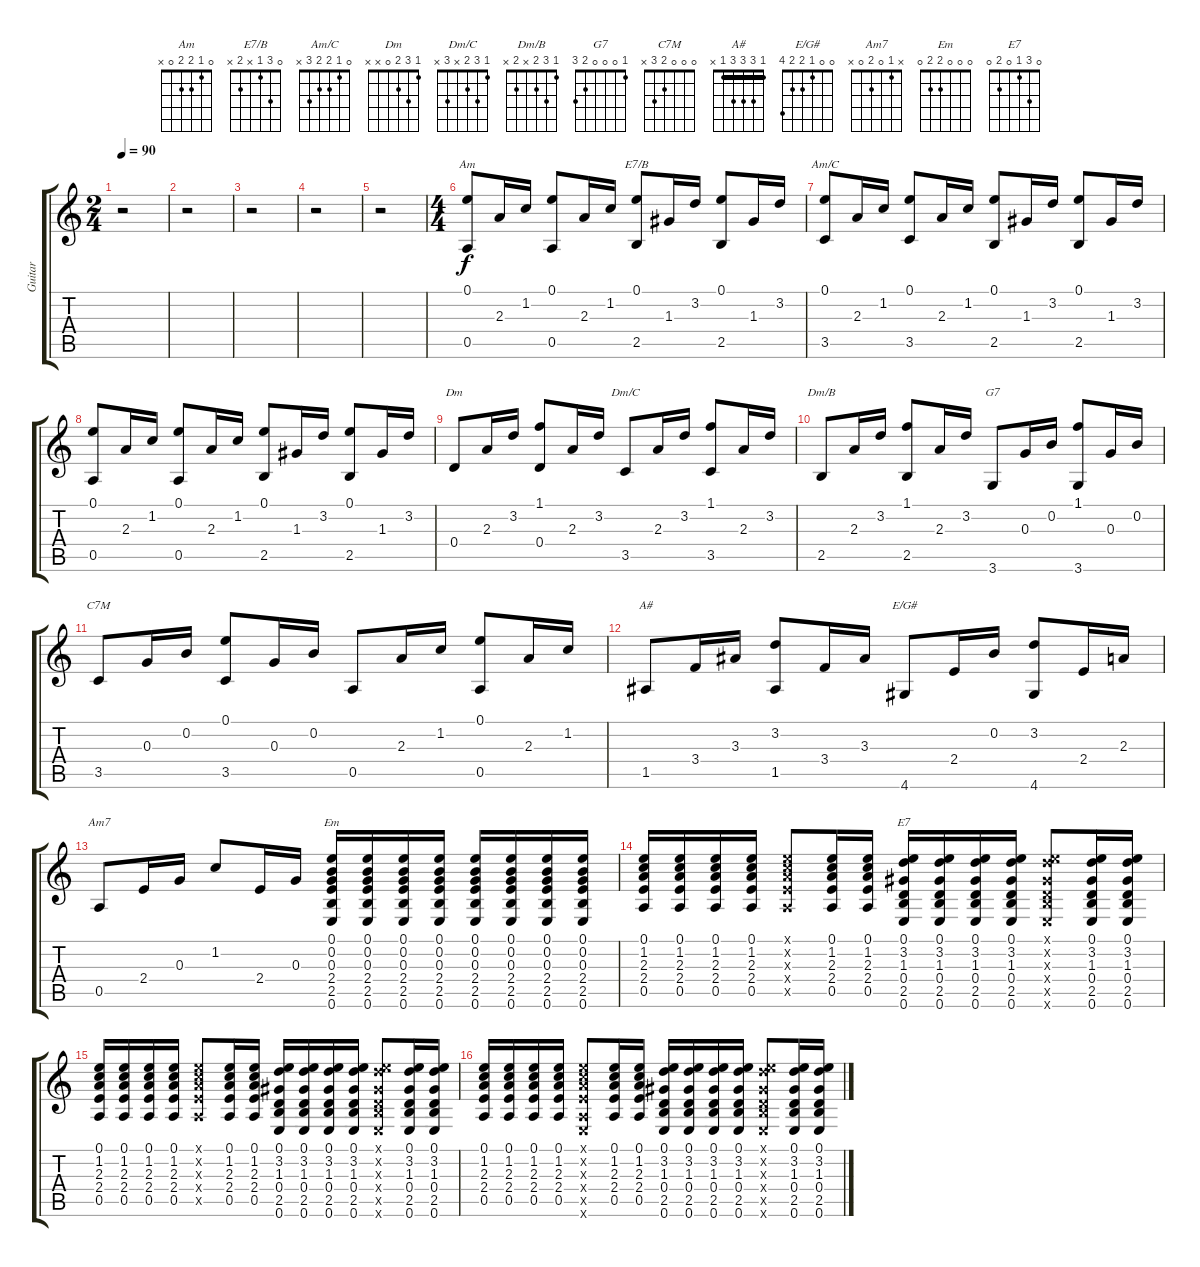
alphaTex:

\track ("Guitar" "Guitar") {instrument acousticguitarnylon}
\staff {score tabs}
\tuning (E4 B3 G3 D3 A2 E2) {hide}
\chord ("Am" 0 1 2 2 0 x)
\chord ("E7/B" 0 3 1 x 2 x)
\chord ("Am/C" 0 1 2 2 3 x)
\chord ("Dm" 1 3 2 0 x x)
\chord ("Dm/C" 1 3 2 x 3 x)
\chord ("Dm/B" 1 3 2 x 2 x)
\chord ("G7" 1 0 0 0 2 3)
\chord ("C7M" 0 0 0 2 3 x)
\chord ("A#" 1 3 3 3 1 x) {barre 1}
\chord ("E/G#" 0 0 1 2 2 4)
\chord ("Am7" x 1 0 2 0 x)
\chord ("Em" 0 0 0 2 2 0)
\chord ("E7" 0 3 1 0 2 0)
\ts (2 4)
\tempo 90
\clef g2
\ks c
r.2{dy f instrument acousticguitarnylon} |
r.2 |
r.2 |
r.2 |
r.2 |
\ts (4 4)
(0.1 0.5).8{ch "Am"} 2.3.16 1.2.16 (0.1 0.5).8 2.3.16 1.2.16 (0.1 2.5).8{ch "E7/B"} 1.3.16 3.2.16 (0.1 2.5).8 1.3.16 3.2.16 |
(0.1 3.5).8{ch "Am/C"} 2.3.16 1.2.16 (0.1 3.5).8 2.3.16 1.2.16 (0.1 2.5).8 1.3.16 3.2.16 (0.1 2.5).8 1.3.16 3.2.16 |
(0.1 0.5).8 2.3.16 1.2.16 (0.1 0.5).8 2.3.16 1.2.16 (0.1 2.5).8 1.3.16 3.2.16 (0.1 2.5).8 1.3.16 3.2.16 |
0.4.8{ch "Dm"} 2.3.16 3.2.16 (1.1 0.4).8 2.3.16 3.2.16 3.5.8{ch "Dm/C"} 2.3.16 3.2.16 (1.1 3.5).8 2.3.16 3.2.16 |
2.5.8{ch "Dm/B"} 2.3.16 3.2.16 (1.1 2.5).8 2.3.16 3.2.16 3.6.8{ch "G7"} 0.3.16 0.2.16 (1.1 3.6).8 0.3.16 0.2.16 |
3.5.8{ch "C7M"} 0.3.16 0.2.16 (0.1 3.5).8 0.3.16 0.2.16 0.5.8 2.3.16 1.2.16 (0.1 0.5).8 2.3.16 1.2.16 |
1.5.8{ch "A#"} 3.4.16 3.3.16 (3.2 1.5).8 3.4.16 3.3.16 4.6.8{ch "E/G#"} 2.4.16 0.2.16 (3.2 4.6).8 2.4.16 2.3.16 |
0.5.8{ch "Am7"} 2.4.16 0.3.16 1.2.8 2.4.16 0.3.16 (0.1 0.2 0.3 2.4 2.5 0.6).16{ch "Em"} (0.1 0.2 0.3 2.4 2.5 0.6).16 (0.1 0.2 0.3 2.4 2.5 0.6).16 (0.1 0.2 0.3 2.4 2.5 0.6).16 (0.1 0.2 0.3 2.4 2.5 0.6).16 (0.1 0.2 0.3 2.4 2.5 0.6).16 (0.1 0.2 0.3 2.4 2.5 0.6).16 (0.1 0.2 0.3 2.4 2.5 0.6).16 |
(0.1 1.2 2.3 2.4 0.5).16 (0.1 1.2 2.3 2.4 0.5).16 (0.1 1.2 2.3 2.4 0.5).16 (0.1 1.2 2.3 2.4 0.5).16 (0.1{x} 1.2{x} 2.3{x} 2.4{x} 0.5{x}).8 (0.1 1.2 2.3 2.4 0.5).16 (0.1 1.2 2.3 2.4 0.5).16 (0.1 3.2 1.3 0.4 2.5 0.6).16{ch "E7"} (0.1 3.2 1.3 0.4 2.5 0.6).16 (0.1 3.2 1.3 0.4 2.5 0.6).16 (0.1 3.2 1.3 0.4 2.5 0.6).16 (0.1{x} 3.2{x} 1.3{x} 0.4{x} 2.5{x} 0.6{x}).8 (0.1 3.2 1.3 0.4 2.5 0.6).16 (0.1 3.2 1.3 0.4 2.5 0.6).16 |
(0.1 1.2 2.3 2.4 0.5).16 (0.1 1.2 2.3 2.4 0.5).16 (0.1 1.2 2.3 2.4 0.5).16 (0.1 1.2 2.3 2.4 0.5).16 (0.1{x} 1.2{x} 2.3{x} 2.4{x} 0.5{x}).8 (0.1 1.2 2.3 2.4 0.5).16 (0.1 1.2 2.3 2.4 0.5).16 (0.1 3.2 1.3 0.4 2.5 0.6).16 (0.1 3.2 1.3 0.4 2.5 0.6).16 (0.1 3.2 1.3 0.4 2.5 0.6).16 (0.1 3.2 1.3 0.4 2.5 0.6).16 (0.1{x} 3.2{x} 1.3{x} 0.4{x} 2.5{x} 0.6{x}).8 (0.1 3.2 1.3 0.4 2.5 0.6).16 (0.1 3.2 1.3 0.4 2.5 0.6).16 |
(0.1 1.2 2.3 2.4 0.5).16 (0.1 1.2 2.3 2.4 0.5).16 (0.1 1.2 2.3 2.4 0.5).16 (0.1 1.2 2.3 2.4 0.5).16 (0.1{x} 1.2{x} 2.3{x} 2.4{x} 0.5{x} 0.6{x}).8 (0.1 1.2 2.3 2.4 0.5).16 (0.1 1.2 2.3 2.4 0.5).16 (0.1 3.2 1.3 0.4 2.5 0.6).16 (0.1 3.2 1.3 0.4 2.5 0.6).16 (0.1 3.2 1.3 0.4 2.5 0.6).16 (0.1 3.2 1.3 0.4 2.5 0.6).16 (0.1{x} 3.2{x} 1.3{x} 0.4{x} 2.5{x} 0.6{x}).8 (0.1 3.2 1.3 0.4 2.5 0.6).16 (0.1 3.2 1.3 0.4 2.5 0.6).16
